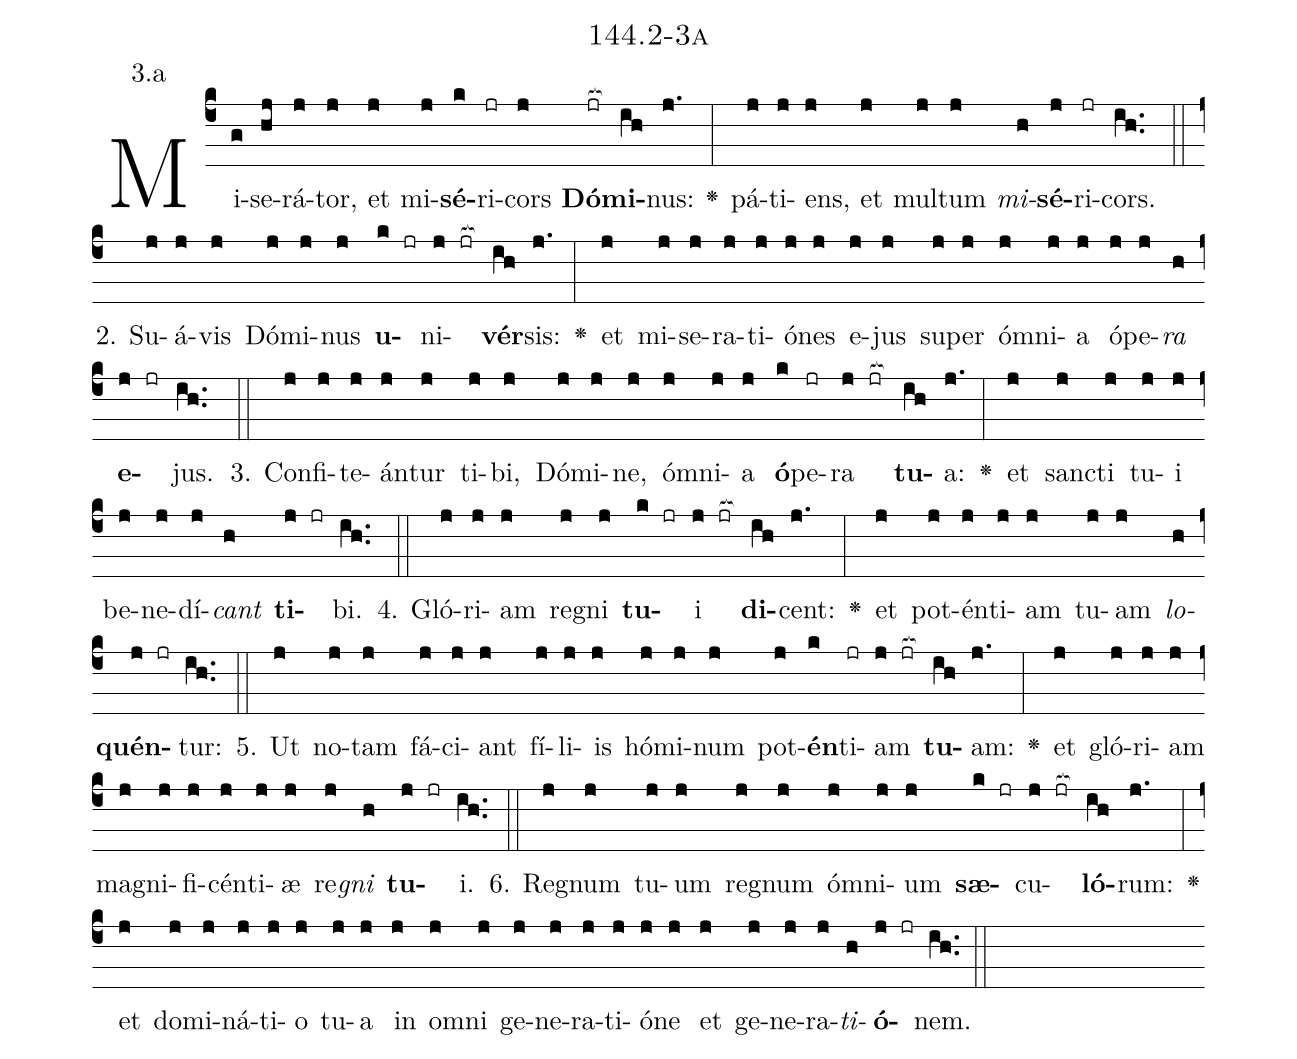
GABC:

name: 144.2-3a;
annotation: 3.a;
%%
(c4)Mi(g)se(hj)rá(j)tor,(j) et(j) mi(j)<b>sé</b>(k)ri(jr)cors(j) <b>Dó</b>(jr[ocb:1{])<b>mi</b>(ih[ocb:0}])nus:(j.) <v>\greheightstar</v>(:) pá(j)ti(j)ens,(j) et(j) mul(j)tum(j) <i>mi</i>(h)<b>sé</b>(j)ri(jr)cors.(ih..) (::)
2. Su(j)á(j)vis(j) Dó(j)mi(j)nus(j) <b>u</b>(k jr)ni(j jr[ocb:1{])<b>vér</b>(ih[ocb:0}])sis:(j.) <v>\greheightstar</v>(:) et(j) mi(j)se(j)ra(j)ti(j)ó(j)nes(j) e(j)jus(j) su(j)per(j) óm(j)ni(j)a(j) ó(j)pe(j)<i>ra</i>(h) <b>e</b>(j jr)jus.(ih..) (::)
3. Con(j)fi(j)te(j)án(j)tur(j) ti(j)bi,(j) Dó(j)mi(j)ne,(j) óm(j)ni(j)a(j) <b>ó</b>(k)pe(jr)ra(j jr[ocb:1{]) <b>tu</b>(ih[ocb:0}])a:(j.) <v>\greheightstar</v>(:) et(j) sanc(j)ti(j) tu(j)i(j) be(j)ne(j)dí(j)<i>cant</i>(h) <b>ti</b>(j jr)bi.(ih..) (::)
4. Gló(j)ri(j)am(j) re(j)gni(j) <b>tu</b>(k jr)i(j jr[ocb:1{]) <b>di</b>(ih[ocb:0}])cent:(j.) <v>\greheightstar</v>(:) et(j) pot(j)én(j)ti(j)am(j) tu(j)am(j) <i>lo</i>(h)<b>quén</b>(j jr)tur:(ih..) (::)
5. Ut(j) no(j)tam(j) fá(j)ci(j)ant(j) fí(j)li(j)is(j) hó(j)mi(j)num(j) pot(j)<b>én</b>(k)ti(jr)am(j jr[ocb:1{]) <b>tu</b>(ih[ocb:0}])am:(j.) <v>\greheightstar</v>(:) et(j) gló(j)ri(j)am(j) ma(j)gni(j)fi(j)cén(j)ti(j)æ(j) re(j)<i>gni</i>(h) <b>tu</b>(j jr)i.(ih..) (::)
6. Re(j)gnum(j) tu(j)um(j) re(j)gnum(j) óm(j)ni(j)um(j) <b>sæ</b>(k jr)cu(j jr[ocb:1{])<b>ló</b>(ih[ocb:0}])rum:(j.) <v>\greheightstar</v>(:) et(j) do(j)mi(j)ná(j)ti(j)o(j) tu(j)a(j) in(j) om(j)ni(j) ge(j)ne(j)ra(j)ti(j)ó(j)ne(j) et(j) ge(j)ne(j)ra(j)<i>ti</i>(h)<b>ó</b>(j jr)nem.(ih..) (::)
